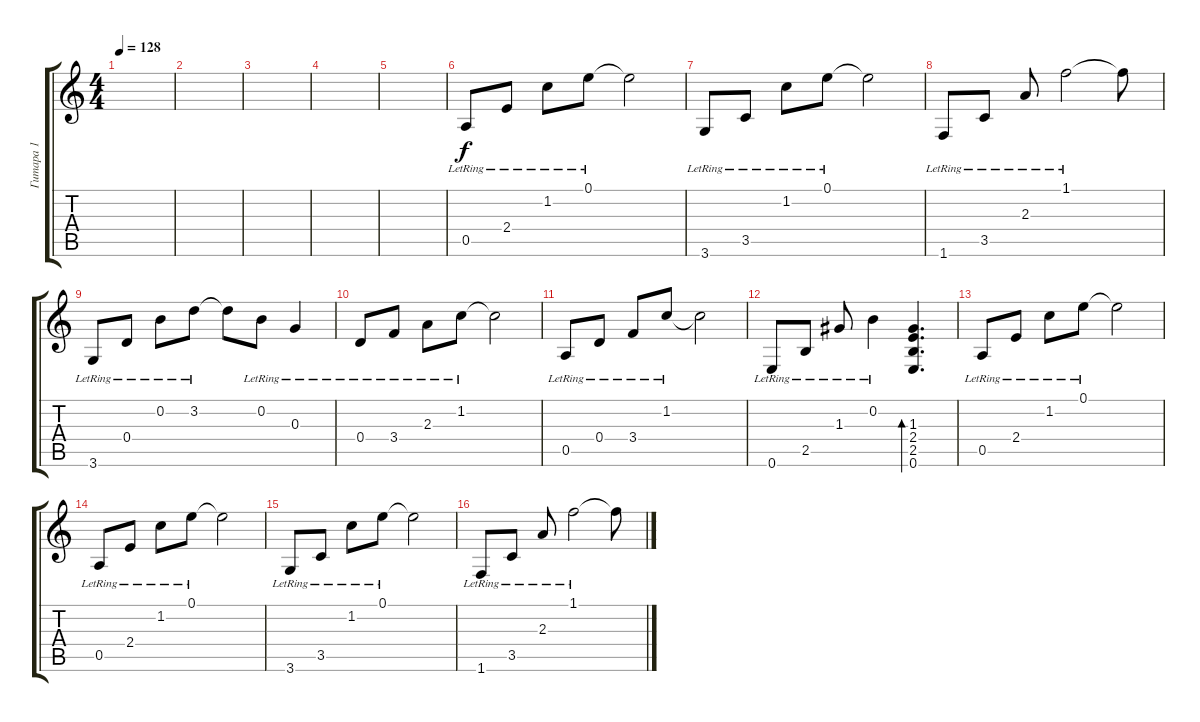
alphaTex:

\track ("Гитара 1" "Гитара 1") {instrument acousticguitarsteel}
\staff {score tabs}
\tuning (E4 B3 G3 D3 A2 E2) {hide}
\ts (4 4)
\tempo 128
\clef g2
\ks c
|
|
|
|
|
0.5{lr}.8 2.4{lr}.8 1.2{lr}.8 0.1{lr}.8 0.1{t}.2 |
3.6{lr}.8 3.5{lr}.8 1.2{lr}.8 0.1{lr}.8 0.1{t}.2 |
1.6{lr}.8 3.5{lr}.8 2.3{lr}.8 1.1{lr}.2 1.1{t}.8 |
3.6{lr}.8 0.4{lr}.8 0.2{lr}.8 3.2{lr}.8 3.2{t}.8 0.2{lr}.8 0.3{lr}.4 |
0.4{lr}.8 3.4{lr}.8 2.3{lr}.8 1.2{lr}.8 1.2{t}.2 |
0.5{lr}.8 0.4{lr}.8 3.4{lr}.8 1.2{lr}.8 1.2{t}.2 |
0.6{lr}.8 2.5{lr}.8 1.3{lr}.8 0.2{lr}.4 (1.3 2.4 2.5 0.6).4{d bd 120} |
0.5{lr}.8 2.4{lr}.8 1.2{lr}.8 0.1{lr}.8 0.1{t}.2 |
0.5{lr}.8 2.4{lr}.8 1.2{lr}.8 0.1{lr}.8 0.1{t}.2 |
3.6{lr}.8 3.5{lr}.8 1.2{lr}.8 0.1{lr}.8 0.1{t}.2 |
1.6{lr}.8 3.5{lr}.8 2.3{lr}.8 1.1{lr}.2 1.1{t}.8
